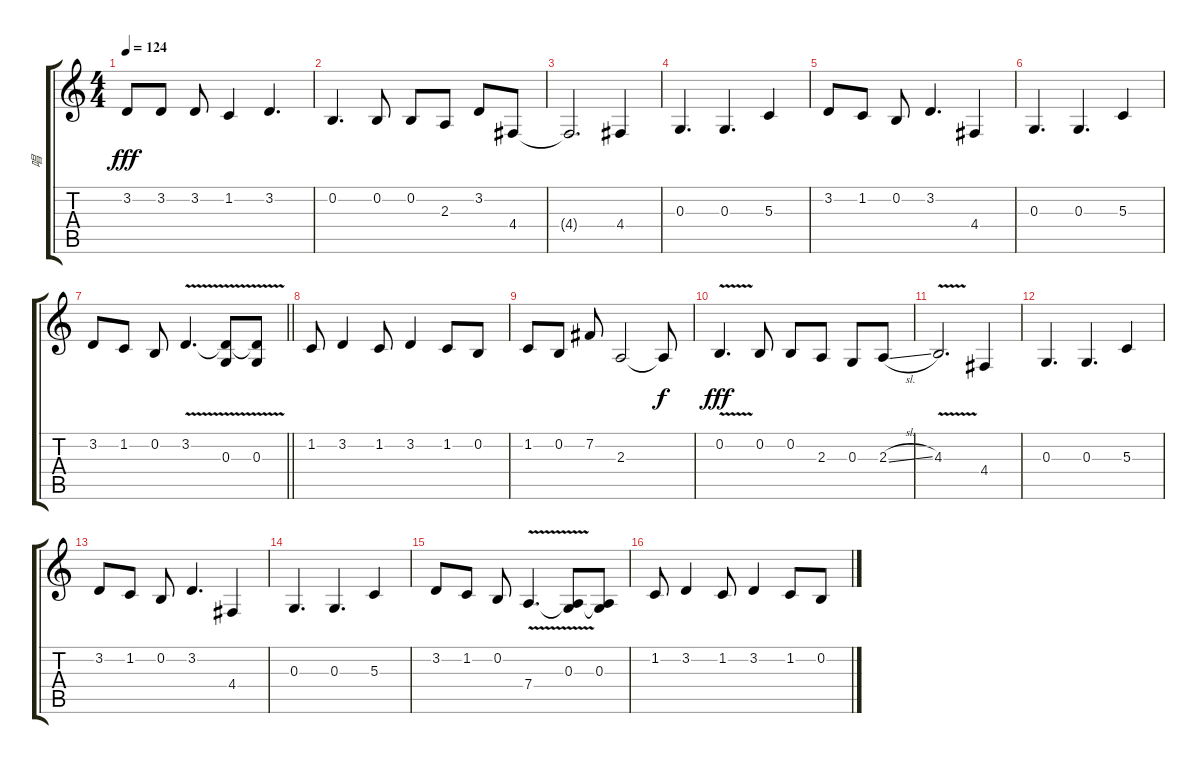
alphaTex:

\track ("唱" "唱") {instrument lead1square}
\staff {score tabs}
\tuning (E4 B3 G3 D3 A2 E2) {hide}
\ts (4 4)
\tempo 124
\clef g2
\ks c
3.2.8{dy fff} 3.2.8 3.2.8 1.2.4 3.2.4{d} |
0.2.4{d} 0.2.8 0.2.8 2.3.8 3.2.8 4.4.8 |
4.4{t}.2{d} 4.4.4 |
0.3.4{d} 0.3.4{d} 5.3.4 |
3.2.8 1.2.8 0.2.8 3.2.4{d} 4.4.4 |
0.3.4{d} 0.3.4{d} 5.3.4 |
\barLineRight lightlight
3.2.8 1.2.8 0.2.8 3.2{v}.4{d} (3.2{v t} 0.3).8 (3.2{v t} 0.3).8 |
1.2.8 3.2.4 1.2.8 3.2.4 1.2.8 0.2.8 |
1.2.8 0.2.8 7.2.8 2.3.2 2.3{t}.8{dy f} |
0.2{v}.4{d dy fff} 0.2.8 0.2.8 2.3.8 0.3.8 2.3{sl}.8 |
4.3{v}.2{d} 4.4.4 |
0.3.4{d} 0.3.4{d} 5.3.4 |
3.2.8 1.2.8 0.2.8 3.2.4{d} 4.4.4 |
0.3.4{d} 0.3.4{d} 5.3.4 |
3.2.8 1.2.8 0.2.8 7.4{v}.4{d} (0.3 7.4{t}).8 (0.3 7.4{t}).8 |
1.2.8 3.2.4 1.2.8 3.2.4 1.2.8 0.2.8
